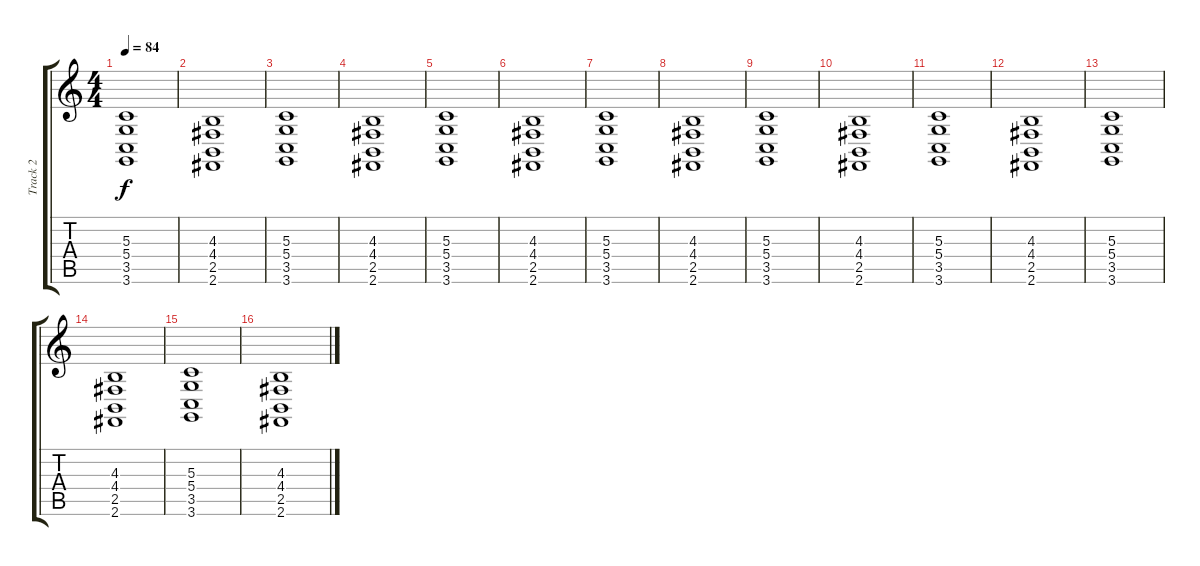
\track ("Track 2" "Track 2") {instrument stringensemble2}
\staff {score tabs}
\tuning (E4 B3 G3 D3 A2 E2) {hide}
\ts (4 4)
\tempo 84
\clef g2
\ks c
(5.3 5.4 3.5 3.6).1{dy f instrument stringensemble2} |
(4.3 4.4 2.5 2.6).1 |
(5.3 5.4 3.5 3.6).1 |
(4.3 4.4 2.5 2.6).1 |
(5.3 5.4 3.5 3.6).1 |
(4.3 4.4 2.5 2.6).1 |
(5.3 5.4 3.5 3.6).1 |
(4.3 4.4 2.5 2.6).1 |
(5.3 5.4 3.5 3.6).1 |
(4.3 4.4 2.5 2.6).1 |
(5.3 5.4 3.5 3.6).1 |
(4.3 4.4 2.5 2.6).1 |
(5.3 5.4 3.5 3.6).1 |
(4.3 4.4 2.5 2.6).1 |
(5.3 5.4 3.5 3.6).1 |
(4.3 4.4 2.5 2.6).1
